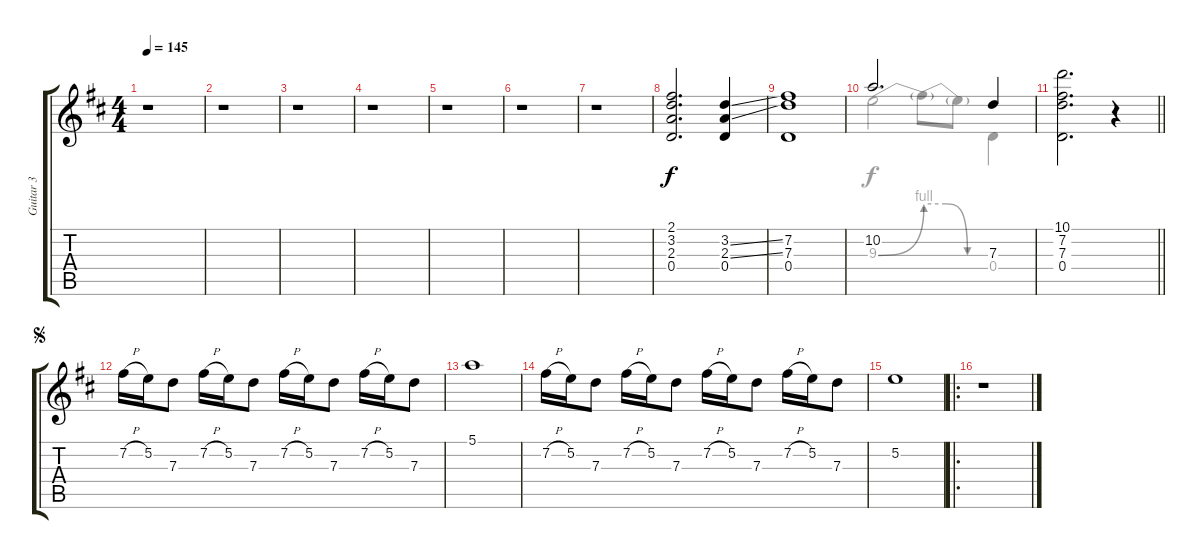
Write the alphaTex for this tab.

\track ("Guitar 3" "Guitar 3") {instrument distortionguitar}
\staff {score tabs}
\tuning (E4 B3 G3 D3 A2 E2) {hide}
\voice
\ts (4 4)
\tempo 145
\clef g2
\ks d
r.1{dy f instrument distortionguitar} |
r.1 |
r.1 |
r.1 |
r.1 |
r.1 |
r.1 |
(2.1 3.2 2.3 0.4).2{d} (3.2{ss} 2.3{ss} 0.4).4 |
(7.2 7.3 0.4).1 |
10.2.2{d} 7.3.4 |
\barLineRight lightlight
(10.1 7.2 7.3 0.4).2{d} r.4 |
\jump segno
7.2{h}.16 5.2.16 7.3.8 7.2{h}.16 5.2.16 7.3.8 7.2{h}.16 5.2.16 7.3.8 7.2{h}.16 5.2.16 7.3.8 |
5.1.1 |
7.2{h}.16 5.2.16 7.3.8 7.2{h}.16 5.2.16 7.3.8 7.2{h}.16 5.2.16 7.3.8 7.2{h}.16 5.2.16 7.3.8 |
5.2.1 |
\ro
r.1
\voice
\clef g2
\ottava regular
\simile none
\ks d
|
|
|
|
|
|
|
|
|
9.3{be (bend 0 0 60 4)}.2 9.3{be (custom 0 4 20 4 40 0 60 0) t}.8 9.3{t}.8 0.4.4 |
\barLineRight lightlight
|
|
|
|
|
